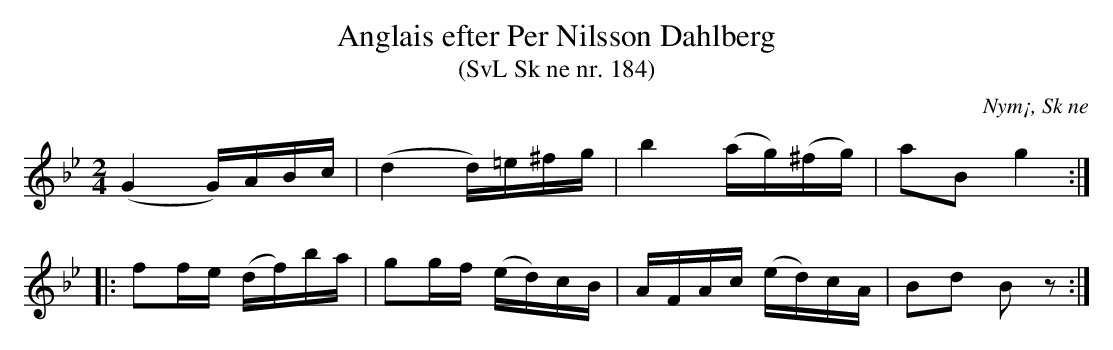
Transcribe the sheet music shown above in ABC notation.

X:1
T:Anglais efter Per Nilsson Dahlberg
T:(SvL Sk ne nr. 184)
O:Nym¡, Sk ne
M:2/4
L:1/16
K:Bb
(G4 G)ABc | (d4 d)=e^fg | b4 (ag)(^fg) | a2B2 g4 :|
|: f2fe (df)ba | g2gf (ed)cB | AFAc (ed)cA | B2d2 B2 z2 :|
